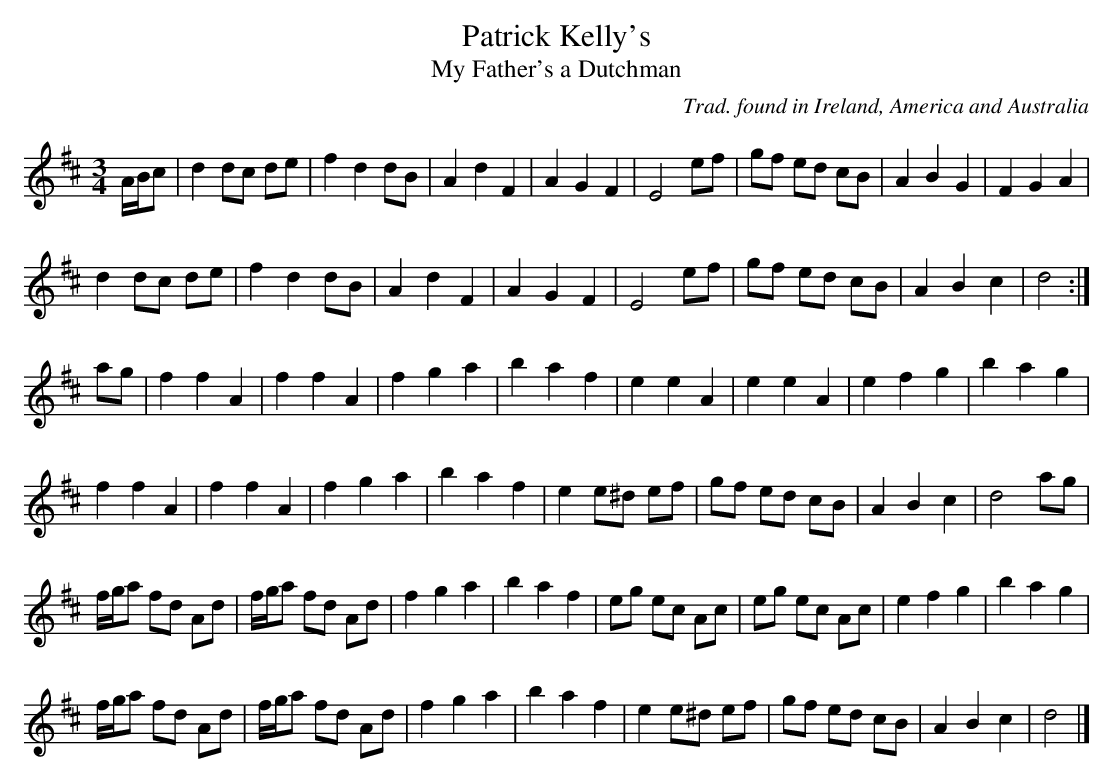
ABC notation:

X:1
T: Patrick Kelly's
T: My Father's a Dutchman
O: Trad. found in Ireland, America and Australia
M: 3/4
L: 1/8
K: D
A/B/c|d2dc de |f2d2dB| A2d2F2 |A2G2F2| E4 ef|gf ed cB | A2B2G2 |F2G2A2|
d2dc de |f2d2dB|A2d2F2 |A2G2F2| E4ef| gf ed cB |A2B2c2 |d4:|
ag| f2f2A2 |f2f2A2 |f2g2a2| b2a2f2|e2e2A2| e2e2A2| e2f2g2| b2a2g2 |
f2f2A2| f2f2A2 |f2g2a2 |b2a2f2| e2e^d ef |gf ed cB| A2B2c2 |d4 ag |
f/g/a fd Ad| f/g/a fd Ad| f2g2a2 | b2a2f2|eg ec Ac |eg ec Ac| e2f2g2| b2a2g2|
f/g/a fd Ad| f/g/a fd Ad| f2g2a2 | b2a2f2|e2e^d ef |gf ed cB |A2B2c2| d4|]
